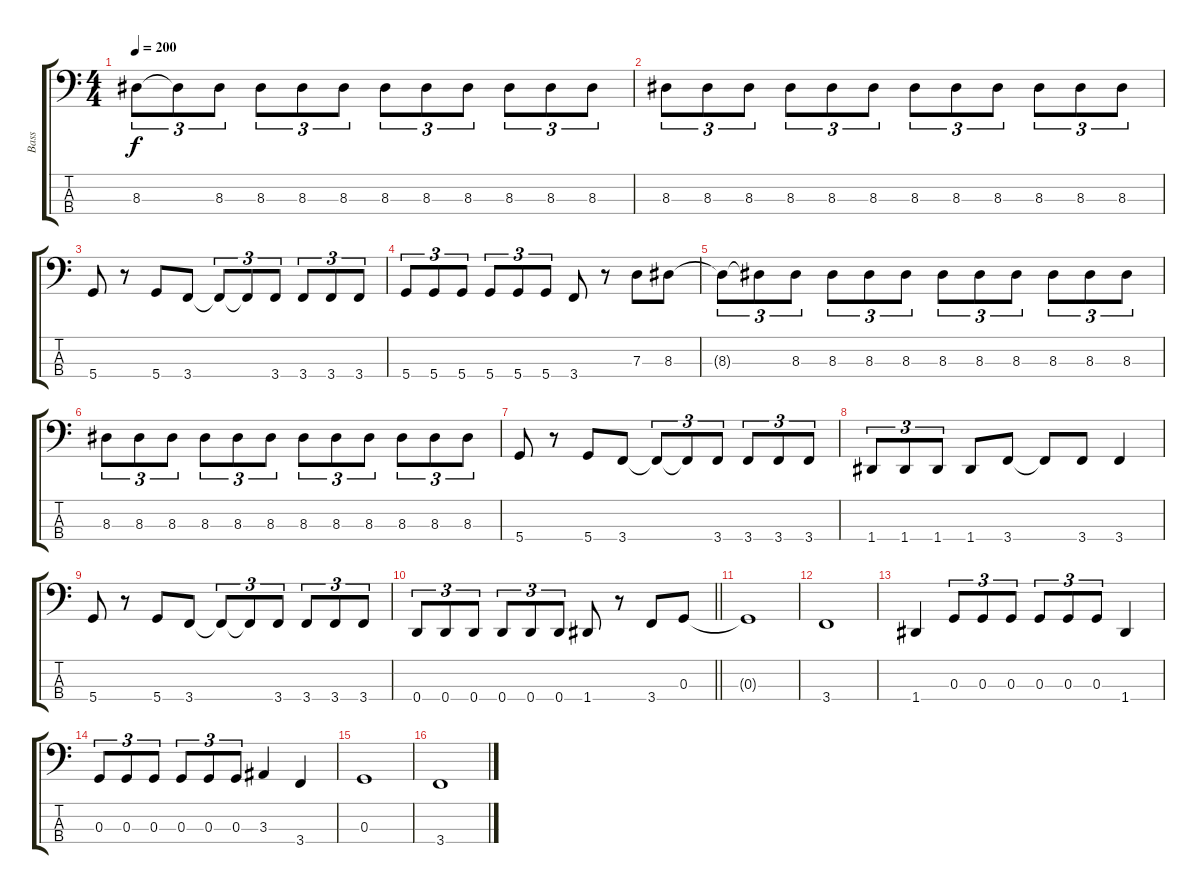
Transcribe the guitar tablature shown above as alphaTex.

\track ("Bass" "Bass") {instrument slapbass1}
\staff {score tabs}
\tuning (F2 C2 G1 D1) {hide}
\ts (4 4)
\tempo 200
\clef f4
\ks c
8.3{t}.8{tu (3 2) dy f} 8.3{t}.8{tu (3 2)} 8.3.8{tu (3 2)} 8.3.8{tu (3 2)} 8.3.8{tu (3 2)} 8.3.8{tu (3 2)} 8.3.8{tu (3 2)} 8.3.8{tu (3 2)} 8.3.8{tu (3 2)} 8.3.8{tu (3 2)} 8.3.8{tu (3 2)} 8.3.8{tu (3 2)} |
8.3.8{tu (3 2)} 8.3.8{tu (3 2)} 8.3.8{tu (3 2)} 8.3.8{tu (3 2)} 8.3.8{tu (3 2)} 8.3.8{tu (3 2)} 8.3.8{tu (3 2)} 8.3.8{tu (3 2)} 8.3.8{tu (3 2)} 8.3.8{tu (3 2)} 8.3.8{tu (3 2)} 8.3.8{tu (3 2)} |
5.4.8 r.8 5.4.8 3.4.8 3.4{t}.8{tu (3 2)} 3.4{t}.8{tu (3 2)} 3.4.8{tu (3 2)} 3.4.8{tu (3 2)} 3.4.8{tu (3 2)} 3.4.8{tu (3 2)} |
5.4.8{tu (3 2)} 5.4.8{tu (3 2)} 5.4.8{tu (3 2)} 5.4.8{tu (3 2)} 5.4.8{tu (3 2)} 5.4.8{tu (3 2)} 3.4.8 r.8 7.3.8 8.3.8 |
8.3{t}.8{tu (3 2)} 8.3{t}.8{tu (3 2)} 8.3.8{tu (3 2)} 8.3.8{tu (3 2)} 8.3.8{tu (3 2)} 8.3.8{tu (3 2)} 8.3.8{tu (3 2)} 8.3.8{tu (3 2)} 8.3.8{tu (3 2)} 8.3.8{tu (3 2)} 8.3.8{tu (3 2)} 8.3.8{tu (3 2)} |
8.3.8{tu (3 2)} 8.3.8{tu (3 2)} 8.3.8{tu (3 2)} 8.3.8{tu (3 2)} 8.3.8{tu (3 2)} 8.3.8{tu (3 2)} 8.3.8{tu (3 2)} 8.3.8{tu (3 2)} 8.3.8{tu (3 2)} 8.3.8{tu (3 2)} 8.3.8{tu (3 2)} 8.3.8{tu (3 2)} |
5.4.8 r.8 5.4.8 3.4.8 3.4{t}.8{tu (3 2)} 3.4{t}.8{tu (3 2)} 3.4.8{tu (3 2)} 3.4.8{tu (3 2)} 3.4.8{tu (3 2)} 3.4.8{tu (3 2)} |
1.4.8{tu (3 2)} 1.4.8{tu (3 2)} 1.4.8{tu (3 2)} 1.4.8 3.4.8 3.4{t}.8 3.4.8 3.4.4 |
5.4.8 r.8 5.4.8 3.4.8 3.4{t}.8{tu (3 2)} 3.4{t}.8{tu (3 2)} 3.4.8{tu (3 2)} 3.4.8{tu (3 2)} 3.4.8{tu (3 2)} 3.4.8{tu (3 2)} |
\barLineRight lightlight
0.4.8{tu (3 2)} 0.4.8{tu (3 2)} 0.4.8{tu (3 2)} 0.4.8{tu (3 2)} 0.4.8{tu (3 2)} 0.4.8{tu (3 2)} 1.4.8 r.8 3.4.8 0.3.8 |
0.3{t}.1 |
3.4.1 |
1.4.4 0.3.8{tu (3 2)} 0.3.8{tu (3 2)} 0.3.8{tu (3 2)} 0.3.8{tu (3 2)} 0.3.8{tu (3 2)} 0.3.8{tu (3 2)} 1.4.4 |
0.3.8{tu (3 2)} 0.3.8{tu (3 2)} 0.3.8{tu (3 2)} 0.3.8{tu (3 2)} 0.3.8{tu (3 2)} 0.3.8{tu (3 2)} 3.3.4 3.4.4 |
0.3.1 |
3.4.1
